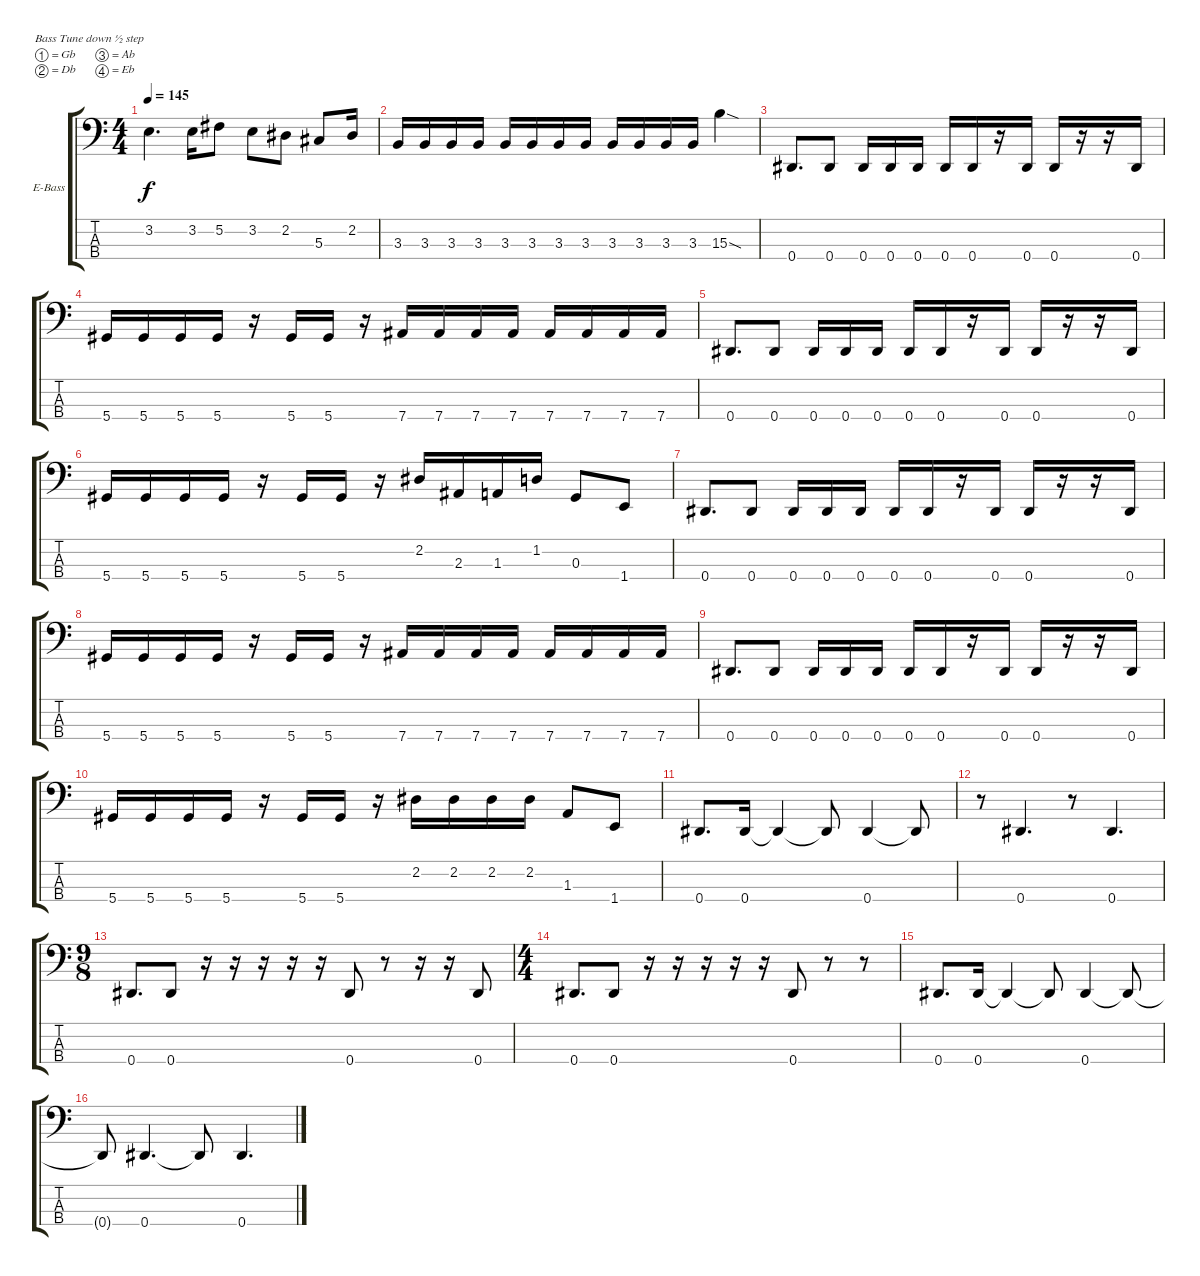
\defaultSystemsLayout 4
\bracketExtendMode groupsimilarinstruments
\firstSystemTrackNameOrientation horizontal
\otherSystemsTrackNameOrientation horizontal
\track ("Arif Mirabdolbaghi" "E-Bass") {instrument electricbassfinger}
\staff {score tabs}
\tuning (Gb2 Db2 Ab1 Eb1)
\ts (4 4)
\tempo 145
\clef f4
\ks c
3.2.4{d dy f} 3.2.16 5.2.8 3.2.8 2.2.8 5.3.8 2.2.16 |
3.3.16 3.3.16 3.3.16 3.3.16 3.3.16 3.3.16 3.3.16 3.3.16 3.3.16 3.3.16 3.3.16 3.3.16 15.3{sod}.4 |
0.4.8{d} 0.4.8 0.4.16 0.4.16 0.4.16 0.4.16 0.4.16 r.16 0.4.16 0.4.16 r.16 r.16 0.4.16 |
5.4.16 5.4.16 5.4.16 5.4.16 r.16 5.4.16 5.4.16 r.16 7.4.16 7.4.16 7.4.16 7.4.16 7.4.16 7.4.16 7.4.16 7.4.16 |
0.4.8{d} 0.4.8 0.4.16 0.4.16 0.4.16 0.4.16 0.4.16 r.16 0.4.16 0.4.16 r.16 r.16 0.4.16 |
5.4.16 5.4.16 5.4.16 5.4.16 r.16 5.4.16 5.4.16 r.16 2.2.16 2.3.16 1.3.16 1.2.16 0.3.8 1.4.8 |
0.4.8{d} 0.4.8 0.4.16 0.4.16 0.4.16 0.4.16 0.4.16 r.16 0.4.16 0.4.16 r.16 r.16 0.4.16 |
5.4.16 5.4.16 5.4.16 5.4.16 r.16 5.4.16 5.4.16 r.16 7.4.16 7.4.16 7.4.16 7.4.16 7.4.16 7.4.16 7.4.16 7.4.16 |
0.4.8{d} 0.4.8 0.4.16 0.4.16 0.4.16 0.4.16 0.4.16 r.16 0.4.16 0.4.16 r.16 r.16 0.4.16 |
5.4.16 5.4.16 5.4.16 5.4.16 r.16 5.4.16 5.4.16 r.16 2.2.16 2.2.16 2.2.16 2.2.16 1.3.8 1.4.8 |
0.4.8{d} 0.4.16 0.4{t}.4 0.4{t}.8 0.4.4 0.4{t}.8 |
r.8 0.4.4{d} r.8 0.4.4{d} |
\ts (9 8)
0.4.8{d} 0.4.8 r.16 r.16 r.16 r.16 r.16 0.4.8 r.8 r.16 r.16 0.4.8 |
\ts (4 4)
0.4.8{d} 0.4.8 r.16 r.16 r.16 r.16 r.16 0.4.8 r.8 r.8 |
0.4.8{d} 0.4.16 0.4{t}.4 0.4{t}.8 0.4.4 0.4{t}.8 |
0.4{t}.8 0.4.4{d} 0.4{t}.8 0.4.4{d}
